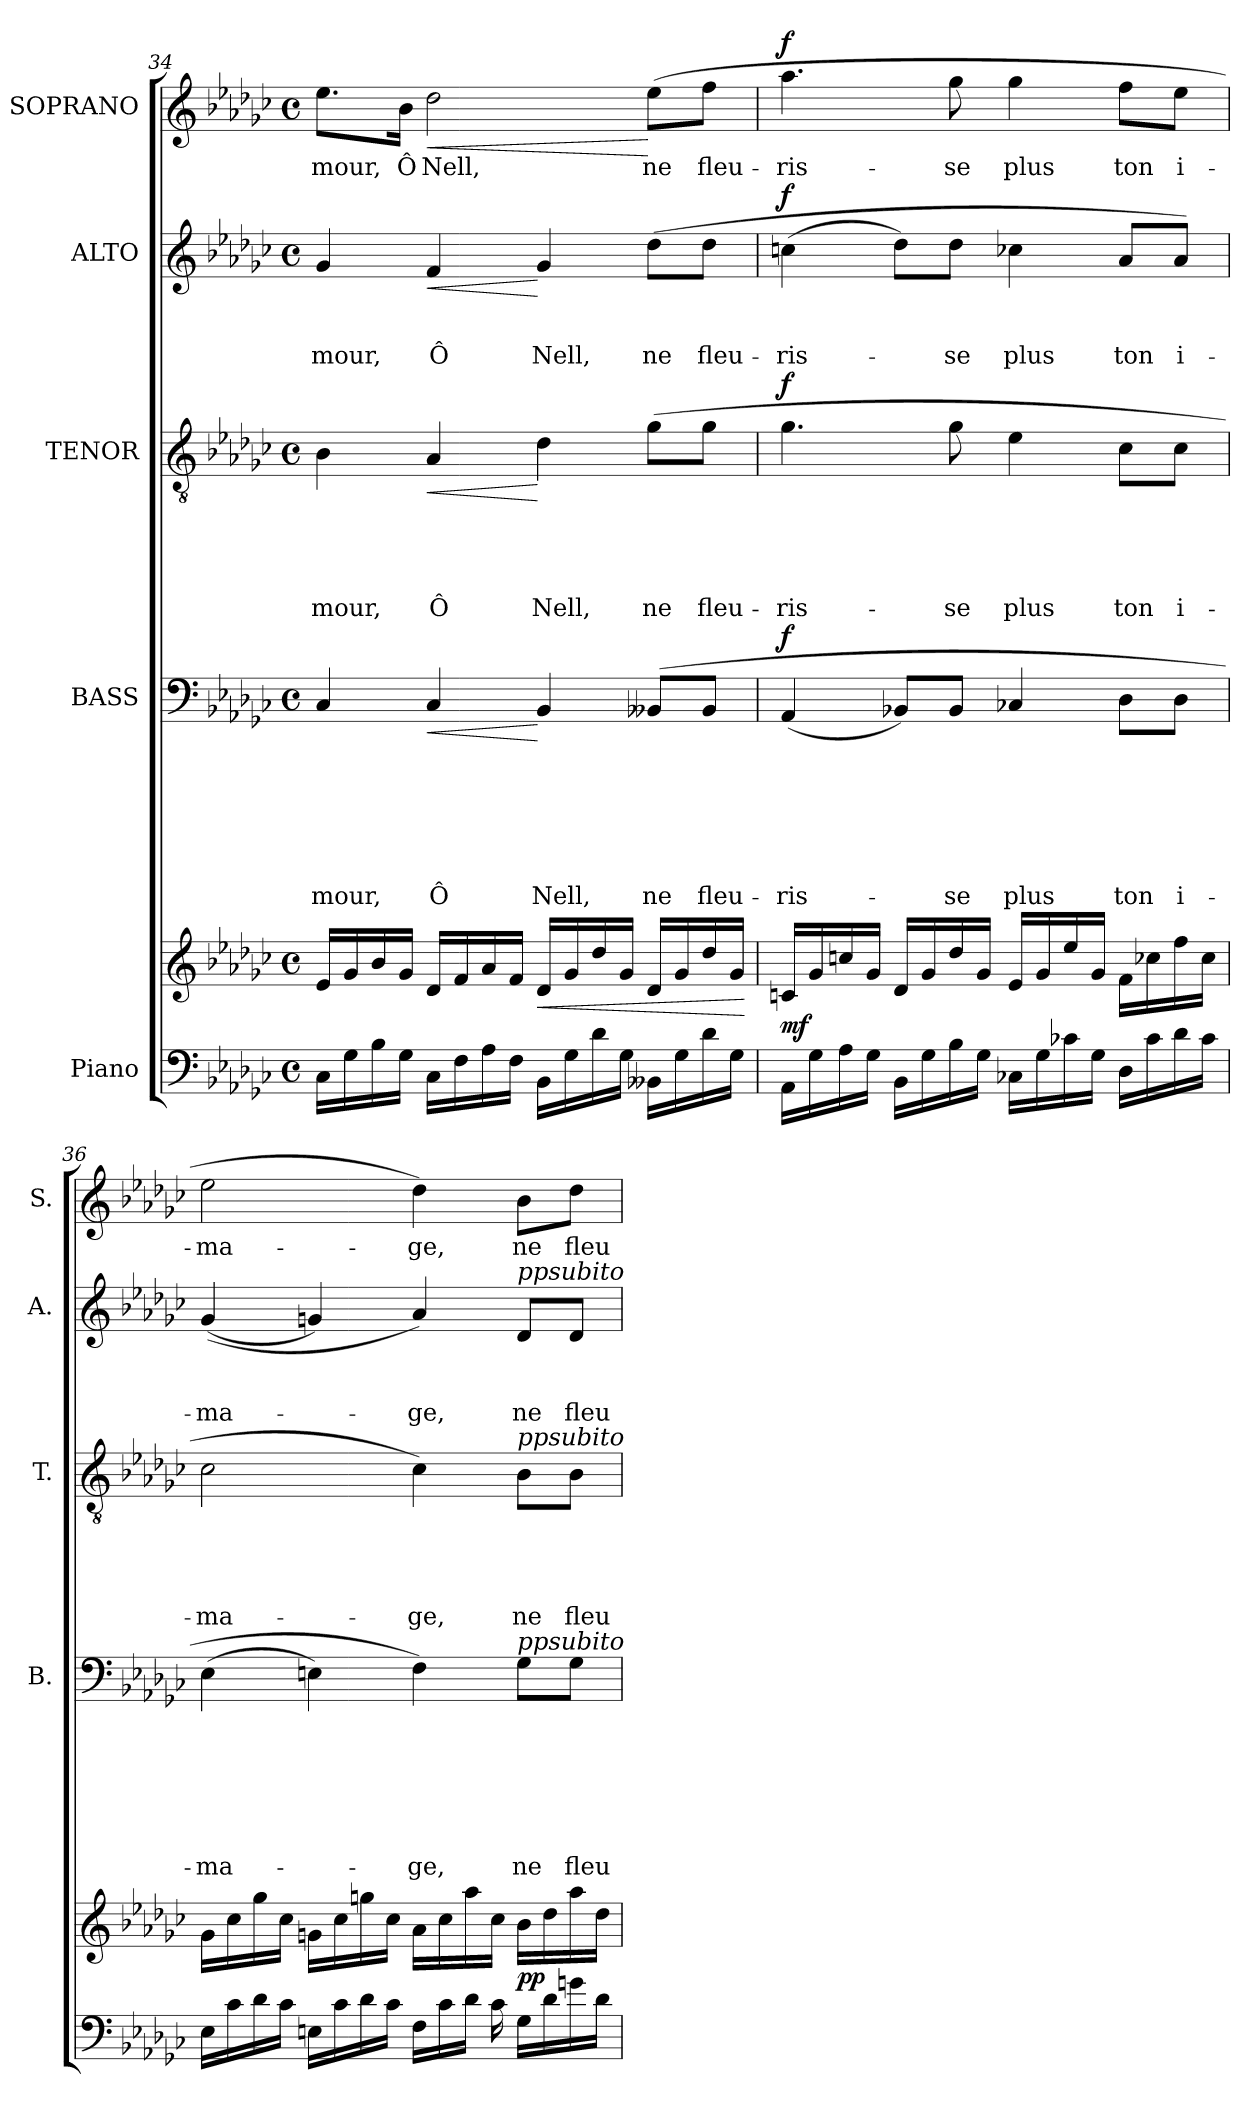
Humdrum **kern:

**kern	**kern	**dynam	**kern	**text	**text	**text	**text	**text	**text	**text	**dynam	**kern	**text	**text	**text	**text	**text	**dynam	**kern	**text	**text	**text	**dynam	**kern	**text	**dynam
*part5	*part5	*part5	*part4	*part4	*part4	*part4	*part4	*part4	*part4	*part4	*part4	*part3	*part3	*part3	*part3	*part3	*part3	*part3	*part2	*part2	*part2	*part2	*part2	*part1	*part1	*part1
*staff6	*staff5	*staff5/6	*staff4	*staff4	*staff4	*staff4	*staff4	*staff4	*staff4	*staff4	*staff4	*staff3	*staff3	*staff3	*staff3	*staff3	*staff3	*staff3	*staff2	*staff2	*staff2	*staff2	*staff2	*staff1	*staff1	*staff1
*I"Piano	*	*	*I"BASS	*	*	*	*	*	*	*	*	*I"TENOR	*	*	*	*	*	*	*I"ALTO	*	*	*	*	*I"SOPRANO	*	*
*	*	*	*I'B.	*	*	*	*	*	*	*	*	*I'T.	*	*	*	*	*	*	*I'A.	*	*	*	*	*I'S.	*	*
*clefF4	*clefG2	*	*clefF4	*	*	*	*	*	*	*	*	*clefGv2	*	*	*	*	*	*	*clefG2	*	*	*	*	*clefG2	*	*
*k[b-e-a-d-g-c-]	*k[b-e-a-d-g-c-]	*	*k[b-e-a-d-g-c-]	*	*	*	*	*	*	*	*	*k[b-e-a-d-g-c-]	*	*	*	*	*	*	*k[b-e-a-d-g-c-]	*	*	*	*	*k[b-e-a-d-g-c-]	*	*
*G-:	*G-:	*	*G-:	*	*	*	*	*	*	*	*	*G-:	*	*	*	*	*	*	*G-:	*	*	*	*	*G-:	*	*
*M4/4	*M4/4	*	*M4/4	*	*	*	*	*	*	*	*	*M4/4	*	*	*	*	*	*	*M4/4	*	*	*	*	*M4/4	*	*
*met(c)	*met(c)	*	*met(c)	*	*	*	*	*	*	*	*	*met(c)	*	*	*	*	*	*	*met(c)	*	*	*	*	*met(c)	*	*
=34	=34	=34	=34	=34	=34	=34	=34	=34	=34	=34	=34	=34	=34	=34	=34	=34	=34	=34	=34	=34	=34	=34	=34	=34	=34	=34
!	!	!	!	!	!	!	!	!	!	!LO:LY:b	!	!	!	!	!	!	!LO:LY:b	!	!	!	!	!LO:LY:b	!	!	!LO:LY:b	!
16C-\LL	16e-/LL	.	4C-/	.	.	.	.	.	.	-mour,	.	4B-\	.	.	.	.	-mour,	.	4g-/	.	.	-mour,	.	8.ee-\L	-mour,	.
16G-\	16g-/	.	.	.	.	.	.	.	.	.	.	.	.	.	.	.	.	.	.	.	.	.	.	.	.	.
16B-\	16b-/	.	.	.	.	.	.	.	.	.	.	.	.	.	.	.	.	.	.	.	.	.	.	.	.	.
!	!	!	!	!	!	!	!	!	!	!	!	!	!	!	!	!	!	!	!	!	!	!	!	!	!LO:LY:b	!
16G-\JJ	16g-/JJ	.	.	.	.	.	.	.	.	.	.	.	.	.	.	.	.	.	.	.	.	.	.	16b-\Jk	Ô	.
!	!	!	!	!	!	!	!	!	!	!LO:LY:b	!LO:HP:b	!	!	!	!	!	!LO:LY:b	!LO:HP:b	!	!	!	!LO:LY:b	!LO:HP:b	!	!LO:LY:b	!LO:HP:b
16C-\LL	16d-/LL	.	4C-/	.	.	.	.	.	.	Ô	<	4A-/	.	.	.	.	Ô	<	4f/	.	.	Ô	<	2dd-\	Nell,	<
16F\	16f/	.	.	.	.	.	.	.	.	.	.	.	.	.	.	.	.	.	.	.	.	.	.	.	.	.
16A-\	16a-/	.	.	.	.	.	.	.	.	.	.	.	.	.	.	.	.	.	.	.	.	.	.	.	.	.
16F\JJ	16f/JJ	.	.	.	.	.	.	.	.	.	.	.	.	.	.	.	.	.	.	.	.	.	.	.	.	.
!	!	!LO:HP:b	!	!	!	!	!	!	!	!LO:LY:b	!	!	!	!	!	!	!LO:LY:b	!	!	!	!	!LO:LY:b	!	!	!	!
16BB-\LL	16d-/LL	<	4BB-/	.	.	.	.	.	.	Nell,	[	4d-\	.	.	.	.	Nell,	[	4g-/	.	.	Nell,	[	.	.	.
16G-\	16g-/	.	.	.	.	.	.	.	.	.	.	.	.	.	.	.	.	.	.	.	.	.	.	.	.	.
16d-\	16dd-/	.	.	.	.	.	.	.	.	.	.	.	.	.	.	.	.	.	.	.	.	.	.	.	.	.
16G-\JJ	16g-/JJ	.	.	.	.	.	.	.	.	.	.	.	.	.	.	.	.	.	.	.	.	.	.	.	.	.
!	!	!	!	!	!	!	!	!	!	!LO:LY:b	!	!	!	!	!	!	!LO:LY:b	!	!	!	!	!LO:LY:b	!	!	!LO:LY:b	!
16BB--X\LL	16d-/LL	.	(>8BB--X/L	.	.	.	.	.	.	ne	.	(>8g-\L	.	.	.	.	ne	.	(>8dd-\L	.	.	ne	.	(>8ee-\L	ne	[
16G-\	16g-/	.	.	.	.	.	.	.	.	.	.	.	.	.	.	.	.	.	.	.	.	.	.	.	.	.
!	!	!	!	!	!	!	!	!	!	!LO:LY:b	!	!	!	!	!	!	!LO:LY:b	!	!	!	!	!LO:LY:b	!	!	!LO:LY:b	!
16d-\	16dd-/	.	8BB--/J	.	.	.	.	.	.	fleu-	.	8g-\J	.	.	.	.	fleu-	.	8dd-\J	.	.	fleu-	.	8ff\J	fleu-	.
16G-\JJ	16g-/JJ	.	.	.	.	.	.	.	.	.	.	.	.	.	.	.	.	.	.	.	.	.	.	.	.	.
.	.	[	.	.	.	.	.	.	.	.	.	.	.	.	.	.	.	.	.	.	.	.	.	.	.	.
=35	=35	=35	=35	=35	=35	=35	=35	=35	=35	=35	=35	=35	=35	=35	=35	=35	=35	=35	=35	=35	=35	=35	=35	=35	=35	=35
!	!	!LO:DY:b	!	!	!	!	!	!	!	!LO:LY:b	!LO:DY:a	!	!	!	!	!	!LO:LY:b	!LO:DY:a	!	!	!	!LO:LY:b	!LO:DY:a	!	!LO:LY:b	!LO:DY:a
16AA-\LL	16cn/LL	mf	(<4AA-/	.	.	.	.	.	.	-ris-	f	4.g-\	.	.	.	.	-ris-	f	(>4ccn\	.	.	-ris-	f	4.aa-\	-ris-	f
16G-\	16g-/	.	.	.	.	.	.	.	.	.	.	.	.	.	.	.	.	.	.	.	.	.	.	.	.	.
16A-\	16ccn/	.	.	.	.	.	.	.	.	.	.	.	.	.	.	.	.	.	.	.	.	.	.	.	.	.
16G-\JJ	16g-/JJ	.	.	.	.	.	.	.	.	.	.	.	.	.	.	.	.	.	.	.	.	.	.	.	.	.
16BB-\LL	16d-/LL	.	8BB-X/L)	.	.	.	.	.	.	.	.	.	.	.	.	.	.	.	8dd-\L)	.	.	.	.	.	.	.
16G-\	16g-/	.	.	.	.	.	.	.	.	.	.	.	.	.	.	.	.	.	.	.	.	.	.	.	.	.
!	!	!	!	!	!	!	!	!	!	!LO:LY:b	!	!	!	!	!	!	!LO:LY:b	!	!	!	!	!LO:LY:b	!	!	!LO:LY:b	!
16B-\	16dd-/	.	8BB-/J	.	.	.	.	.	.	-se	.	8g-\	.	.	.	.	-se	.	8dd-\J	.	.	-se	.	8gg-\	-se	.
16G-\JJ	16g-/JJ	.	.	.	.	.	.	.	.	.	.	.	.	.	.	.	.	.	.	.	.	.	.	.	.	.
!	!	!	!	!	!	!	!	!	!	!LO:LY:b	!	!	!	!	!	!	!LO:LY:b	!	!	!	!	!LO:LY:b	!	!	!LO:LY:b	!
16C-X\LL	16e-/LL	.	4C-X/	.	.	.	.	.	.	plus	.	4e-\	.	.	.	.	plus	.	4cc-X\	.	.	plus	.	4gg-\	plus	.
16G-\	16g-/	.	.	.	.	.	.	.	.	.	.	.	.	.	.	.	.	.	.	.	.	.	.	.	.	.
16c-X\	16ee-/	.	.	.	.	.	.	.	.	.	.	.	.	.	.	.	.	.	.	.	.	.	.	.	.	.
16G-\JJ	16g-/JJ	.	.	.	.	.	.	.	.	.	.	.	.	.	.	.	.	.	.	.	.	.	.	.	.	.
!	!	!	!	!	!	!	!	!	!	!LO:LY:b	!	!	!	!	!	!	!LO:LY:b	!	!	!	!	!LO:LY:b	!	!	!LO:LY:b	!
16D-\LL	16f\LL	.	8D-\L	.	.	.	.	.	.	ton	.	8c-\L	.	.	.	.	ton	.	8a-/L	.	.	ton	.	8ff\L	ton	.
16c-\	16cc-X\	.	.	.	.	.	.	.	.	.	.	.	.	.	.	.	.	.	.	.	.	.	.	.	.	.
!	!	!	!	!	!	!	!	!	!	!LO:LY:b	!	!	!	!	!	!	!LO:LY:b	!	!	!	!	!LO:LY:b	!	!	!LO:LY:b	!
16d-\	16ff\	.	8D-\J	.	.	.	.	.	.	i-	.	8c-\J	.	.	.	.	i-	.	8a-/J)	.	.	i-	.	8ee-\J	i-	.
16c-\JJ	16cc-\JJ	.	.	.	.	.	.	.	.	.	.	.	.	.	.	.	.	.	.	.	.	.	.	.	.	.
!!LO:PB:g=z
=36	=36	=36	=36	=36	=36	=36	=36	=36	=36	=36	=36	=36	=36	=36	=36	=36	=36	=36	=36	=36	=36	=36	=36	=36	=36	=36
*^	*	*	*	*	*	*	*	*	*	*	*	*	*	*	*	*	*	*	*	*	*	*	*	*	*	*
!	!	!	!	!	!	!	!	!	!	!	!LO:LY:b	!	!	!	!	!	!	!LO:LY:b	!	!	!	!	!LO:LY:b	!	!	!LO:LY:b	!
16E-\LL	2ryy	16g-\LL	.	(>4E-\	.	.	.	.	.	.	-ma-	.	2c-\	.	.	.	.	-ma-	.	(<(4g-/	.	.	-ma-	.	2ee-\	-ma-	.
16c-\	.	16cc-\	.	.	.	.	.	.	.	.	.	.	.	.	.	.	.	.	.	.	.	.	.	.	.	.	.
16d-\	.	16gg-\	.	.	.	.	.	.	.	.	.	.	.	.	.	.	.	.	.	.	.	.	.	.	.	.	.
16c-\JJ	.	16cc-\JJ	.	.	.	.	.	.	.	.	.	.	.	.	.	.	.	.	.	.	.	.	.	.	.	.	.
16En\LL	.	16gn\LL	.	4En\)	.	.	.	.	.	.	.	.	.	.	.	.	.	.	.	4gn/)	.	.	.	.	.	.	.
16c-\	.	16cc-\	.	.	.	.	.	.	.	.	.	.	.	.	.	.	.	.	.	.	.	.	.	.	.	.	.
16d-\	.	16ggn\	.	.	.	.	.	.	.	.	.	.	.	.	.	.	.	.	.	.	.	.	.	.	.	.	.
16c-\JJ	.	16cc-\JJ	.	.	.	.	.	.	.	.	.	.	.	.	.	.	.	.	.	.	.	.	.	.	.	.	.
!	!	!	!	!	!	!	!	!	!	!	!LO:LY:b	!	!	!	!	!	!	!LO:LY:b	!	!	!	!	!LO:LY:b	!	!	!LO:LY:b	!
16F\LL	8.ryy	16a-\LL	.	4F\)	.	.	.	.	.	.	-ge,	.	4c-\)	.	.	.	.	-ge,	.	4a-/)	.	.	-ge,	.	4dd-\)	-ge,	.
16c-\	.	16cc-\	.	.	.	.	.	.	.	.	.	.	.	.	.	.	.	.	.	.	.	.	.	.	.	.	.
16d-\JJ	.	16aa-\	.	.	.	.	.	.	.	.	.	.	.	.	.	.	.	.	.	.	.	.	.	.	.	.	.
16ryy	16c-\	16cc-\JJ	.	.	.	.	.	.	.	.	.	.	.	.	.	.	.	.	.	.	.	.	.	.	.	.	.
!	!	!	!	!	!	!	!	!	!	!	!	!	!	!	!	!	!	!	!	!LO:TX:a:i:t=ppsubito	!	!	!	!	!	!	!
!	!	!	!	!	!	!	!	!	!	!	!	!	!LO:TX:a:i:t=ppsubito	!	!	!	!	!	!	!	!	!	!	!	!	!	!
!	!	!	!	!LO:TX:a:i:t=ppsubito	!	!	!	!	!	!	!	!	!	!	!	!	!	!	!	!	!	!	!	!	!	!	!
!	!	!	!LO:DY:a=2	!	!	!	!	!	!	!	!LO:LY:b	!	!	!	!	!	!	!LO:LY:b	!	!	!	!	!LO:LY:b	!	!	!LO:LY:b	!
4ryy	16G-\LL	16b-\LL	pp	8G-\L	.	.	.	.	.	.	ne	.	8B-\L	.	.	.	.	ne	.	8d-/L	.	.	ne	.	8b-\L	ne	.
.	16d-\	16dd-\	.	.	.	.	.	.	.	.	.	.	.	.	.	.	.	.	.	.	.	.	.	.	.	.	.
!	!	!	!	!	!	!	!	!	!	!	!LO:LY:b	!	!	!	!	!	!	!LO:LY:b	!	!	!	!	!LO:LY:b	!	!	!LO:LY:b	!
.	16g\	16aa-\	.	8G-\J	.	.	.	.	.	.	fleu-	.	8B-\J	.	.	.	.	fleu-	.	8d-/J	.	.	fleu-	.	8dd-\J	fleu-	.
.	16d-\JJ	16dd-\JJ	.	.	.	.	.	.	.	.	.	.	.	.	.	.	.	.	.	.	.	.	.	.	.	.	.
*v	*v	*	*	*	*	*	*	*	*	*	*	*	*	*	*	*	*	*	*	*	*	*	*	*	*	*	*
=	=	=	=	=	=	=	=	=	=	=	=	=	=	=	=	=	=	=	=	=	=	=	=	=	=	=
*-	*-	*-	*-	*-	*-	*-	*-	*-	*-	*-	*-	*-	*-	*-	*-	*-	*-	*-	*-	*-	*-	*-	*-	*-	*-	*-
